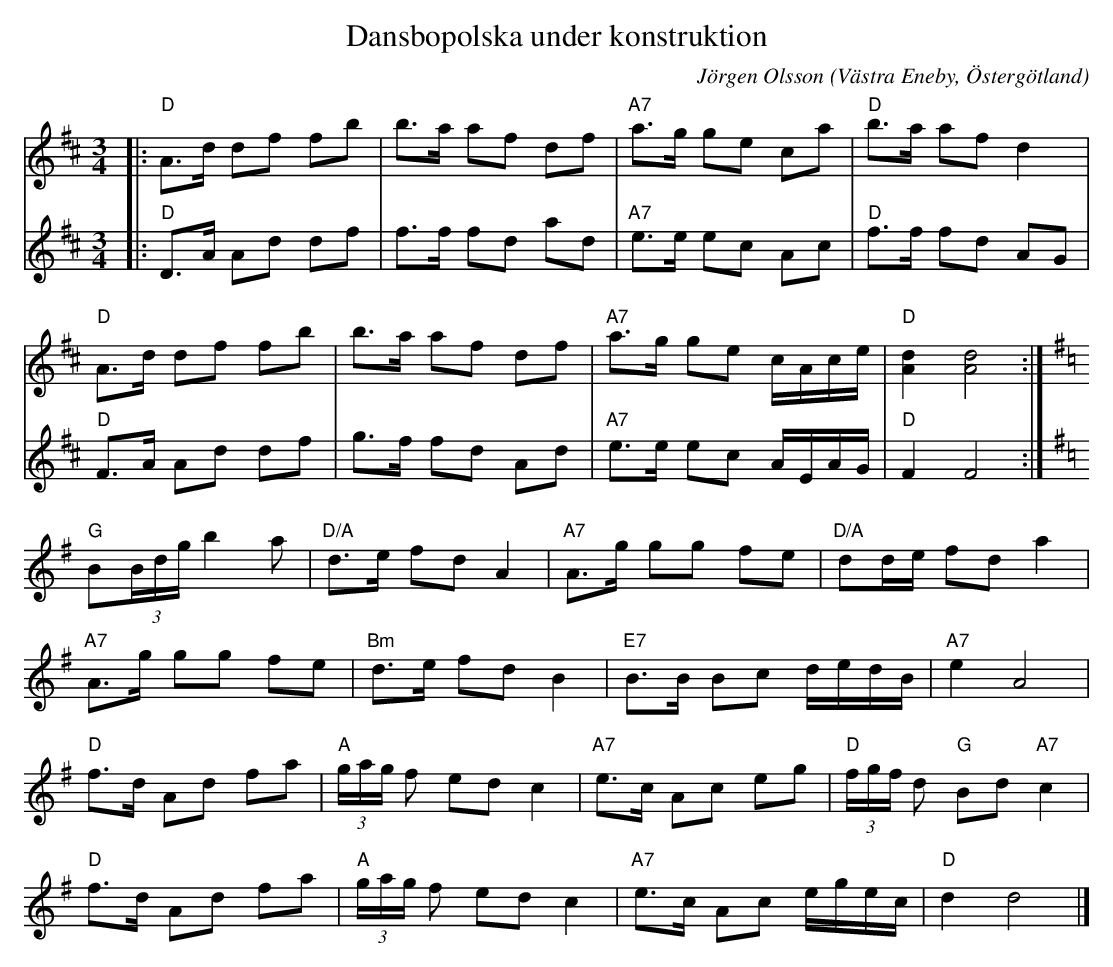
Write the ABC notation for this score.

X:1
T:Dansbopolska under konstruktion
C:Jörgen Olsson
O:Västra Eneby, Östergötland
M:3/4
L:1/8
K:D
V:1
|:"D"A>d df fb|b>a af df|"A7"a>g ge ca|"D"b>a af d2|
"D"A>d df fb|b>a af df|"A7"a>g ge c/A/c/e/|"D"[dA]2 [dA]4:|
[K:G]"G"B(3B/d/g/ b2 a|"D/A"d>e fd A2|"A7"A>g gg fe|"D/A" dd/e/ fd a2|
"A7"A>g gg fe|"Bm"d>e fd B2|"E7"B>B Bc d/e/d/B/|"A7" e2 A4|
"D"f>d Ad fa|"A"(3g/a/g/ f ed c2|"A7"e>c Ac eg|"D"(3f/g/f/ d "G"Bd "A7"c2|
"D"f>d Ad fa|"A"(3g/a/g/ f ed c2|"A7"e>c Ac e/g/e/c/|"D"d2 d4 |]
V:2
|:"D"D>A Ad df|f>f fd ad|"A7"e>e ec Ac|"D"f>f fd AG|
"D"F>A Ad df|g>f fd Ad|"A7"e>e ec A/E/A/G/|"D"F2 F4:|
[K:G]
